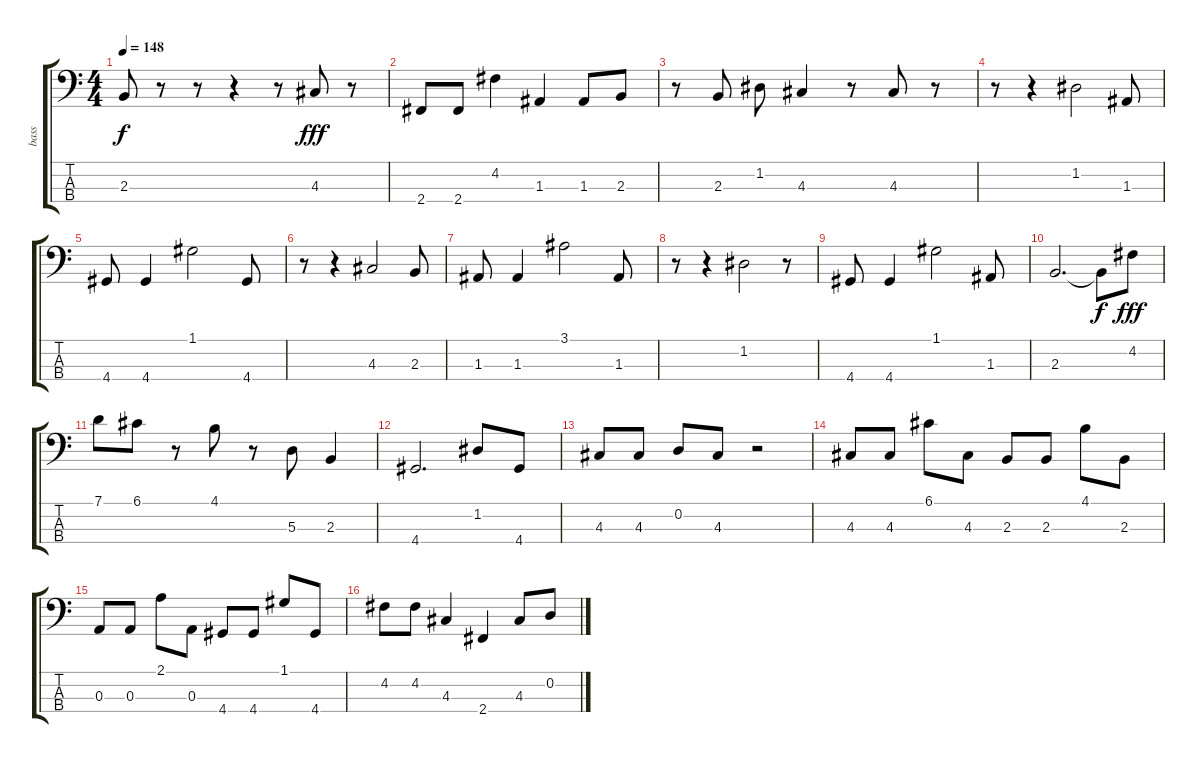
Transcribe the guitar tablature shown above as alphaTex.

\track ("bass" "bass") {instrument electricbasspick}
\staff {score tabs}
\tuning (G2 D2 A1 E1) {hide}
\ts (4 4)
\tempo 148
\clef f4
\ks c
2.3{t}.8{dy f} r.8 r.8 r.4 r.8 4.3.8{dy fff} r.8 |
2.4.8 2.4.8 4.2.4 1.3.4 1.3.8 2.3.8 |
r.8 2.3.8 1.2.8 4.3.4 r.8 4.3.8 r.8 |
r.8 r.4 1.2.2 1.3.8 |
4.4.8 4.4.4 1.1.2 4.4.8 |
r.8 r.4 4.3.2 2.3.8 |
1.3.8 1.3.4 3.1.2 1.3.8 |
r.8 r.4 1.2.2 r.8 |
4.4.8 4.4.4 1.1.2 1.3.8 |
2.3.2{d} 2.3{t}.8{dy f} 4.2.8{dy fff} |
7.1.8 6.1.8 r.8 4.1.8 r.8 5.3.8 2.3.4 |
4.4.2{d} 1.2.8 4.4.8 |
4.3.8 4.3.8 0.2.8 4.3.8 r.2 |
4.3.8 4.3.8 6.1.8 4.3.8 2.3.8 2.3.8 4.1.8 2.3.8 |
0.3.8 0.3.8 2.1.8 0.3.8 4.4.8 4.4.8 1.1.8 4.4.8 |
4.2.8 4.2.8 4.3.4 2.4.4 4.3.8 0.2.8
